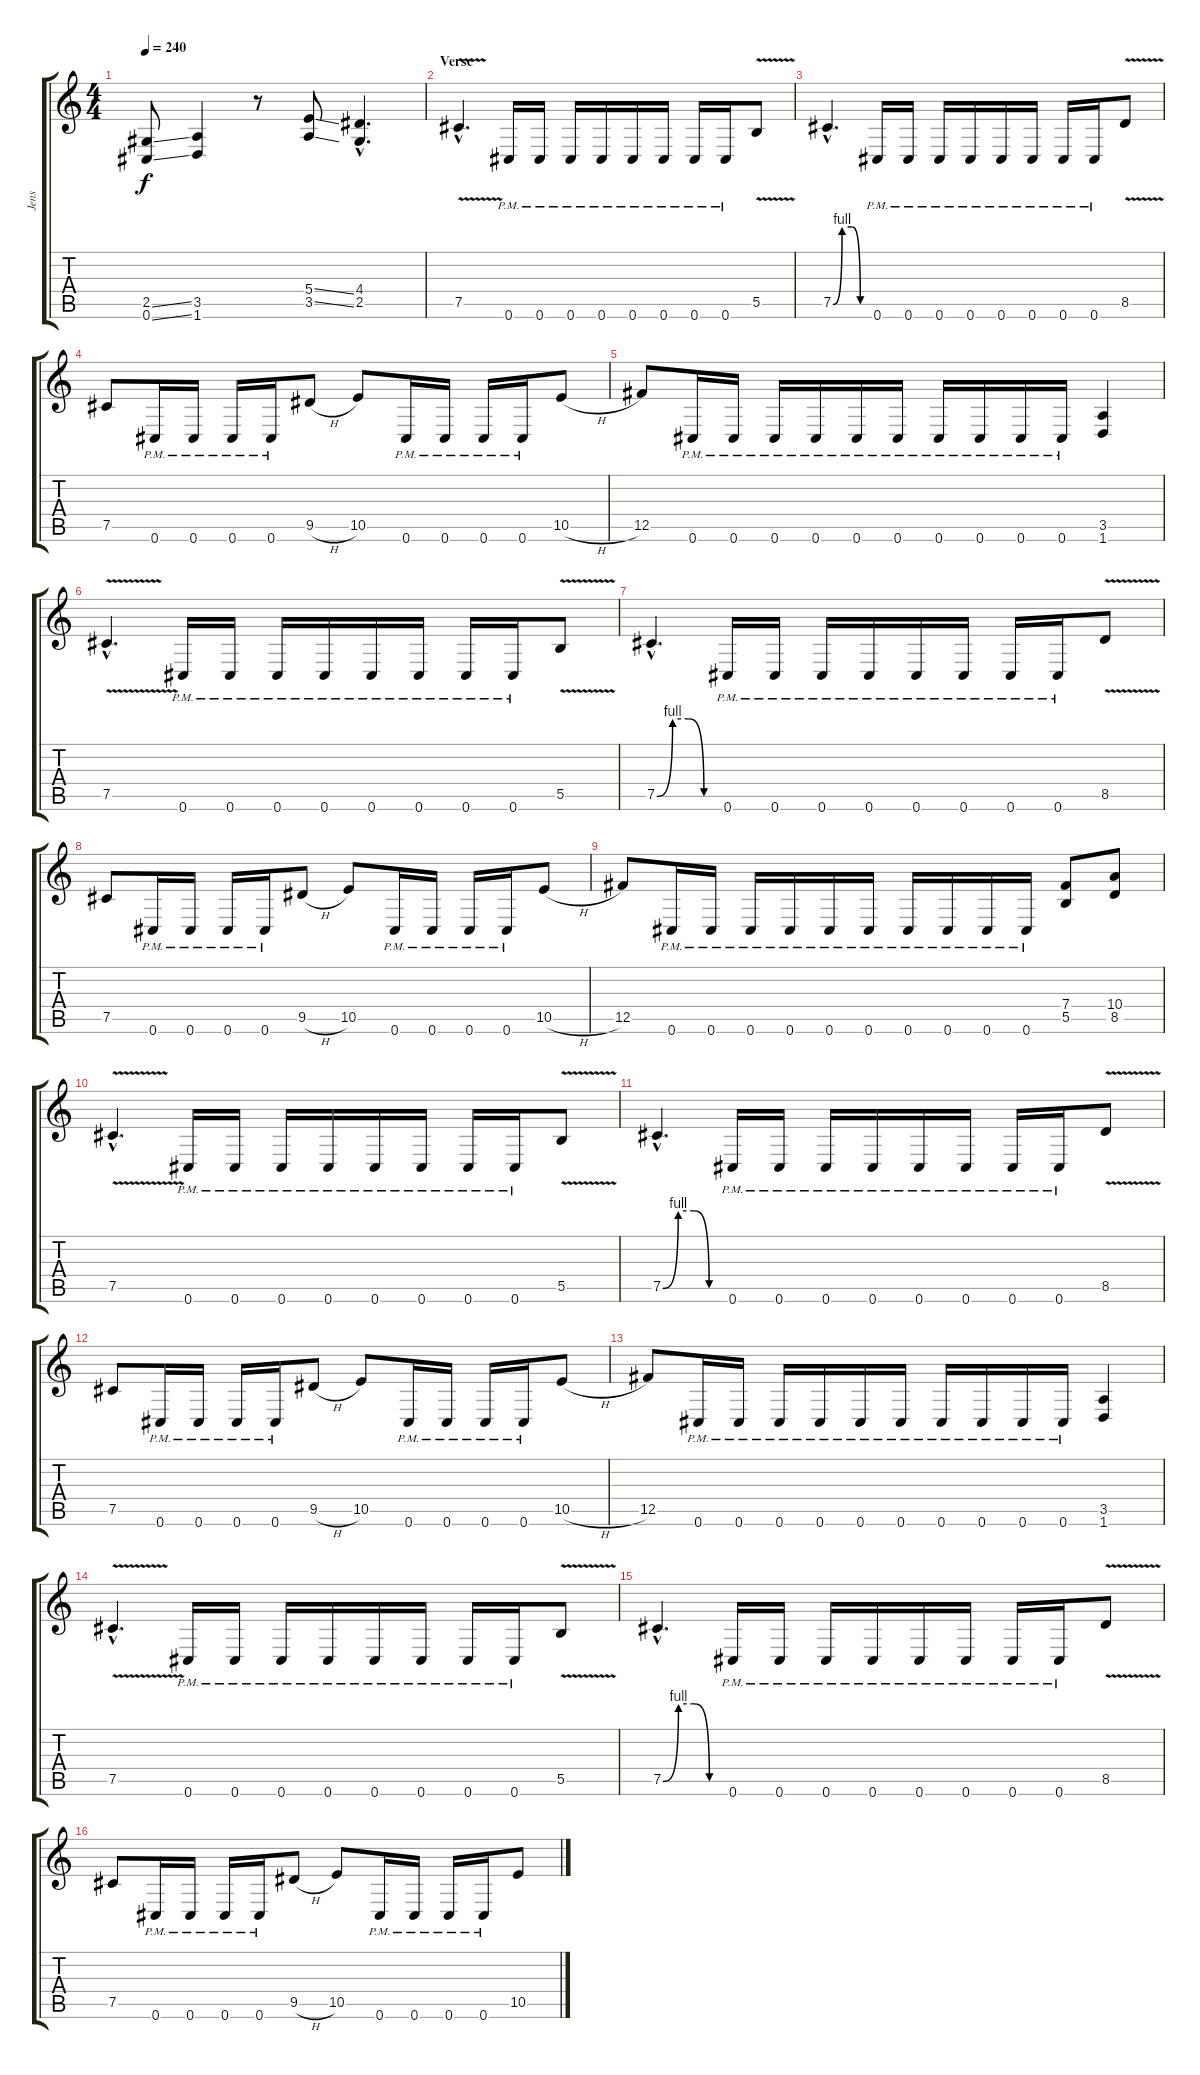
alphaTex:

\track ("Jens" "Jens") {instrument distortionguitar}
\staff {score tabs}
\tuning (Db4 Ab3 E3 B2 Gb2 Db2) {hide}
\ts (4 4)
\tempo 240
\clef g2
\ks c
(2.5{ss} 0.6{ss}).8{dy f} (3.5 1.6).4 r.8 (5.4{ss} 3.5{ss}).8 (4.4{hac} 2.5{hac}).4{d} |
\section ("" "Verse")
7.5{v hac}.4{d} 0.6{pm}.16 0.6{pm}.16 0.6{pm}.16 0.6{pm}.16 0.6{pm}.16 0.6{pm}.16 0.6{pm}.16 0.6{pm}.16 5.5{v}.8 |
7.5{be (custom 0 0 15 4 30 4 45 0 60 0) hac}.4{d} 0.6{pm}.16 0.6{pm}.16 0.6{pm}.16 0.6{pm}.16 0.6{pm}.16 0.6{pm}.16 0.6{pm}.16 0.6{pm}.16 8.5{v}.8 |
7.5.8 0.6{pm}.16 0.6{pm}.16 0.6{pm}.16 0.6{pm}.16 9.5{h}.8 10.5.8 0.6{pm}.16 0.6{pm}.16 0.6{pm}.16 0.6{pm}.16 10.5{h}.8 |
12.5.8 0.6{pm}.16 0.6{pm}.16 0.6{pm}.16 0.6{pm}.16 0.6{pm}.16 0.6{pm}.16 0.6{pm}.16 0.6{pm}.16 0.6{pm}.16 0.6{pm}.16 (3.5 1.6).4 |
7.5{v hac}.4{d} 0.6{pm}.16 0.6{pm}.16 0.6{pm}.16 0.6{pm}.16 0.6{pm}.16 0.6{pm}.16 0.6{pm}.16 0.6{pm}.16 5.5{v}.8 |
7.5{be (custom 0 0 15 4 30 4 45 0 60 0) hac}.4{d} 0.6{pm}.16 0.6{pm}.16 0.6{pm}.16 0.6{pm}.16 0.6{pm}.16 0.6{pm}.16 0.6{pm}.16 0.6{pm}.16 8.5{v}.8 |
7.5.8 0.6{pm}.16 0.6{pm}.16 0.6{pm}.16 0.6{pm}.16 9.5{h}.8 10.5.8 0.6{pm}.16 0.6{pm}.16 0.6{pm}.16 0.6{pm}.16 10.5{h}.8 |
12.5.8 0.6{pm}.16 0.6{pm}.16 0.6{pm}.16 0.6{pm}.16 0.6{pm}.16 0.6{pm}.16 0.6{pm}.16 0.6{pm}.16 0.6{pm}.16 0.6{pm}.16 (7.4 5.5).8 (10.4 8.5).8 |
7.5{v hac}.4{d} 0.6{pm}.16 0.6{pm}.16 0.6{pm}.16 0.6{pm}.16 0.6{pm}.16 0.6{pm}.16 0.6{pm}.16 0.6{pm}.16 5.5{v}.8 |
7.5{be (custom 0 0 15 4 30 4 45 0 60 0) hac}.4{d} 0.6{pm}.16 0.6{pm}.16 0.6{pm}.16 0.6{pm}.16 0.6{pm}.16 0.6{pm}.16 0.6{pm}.16 0.6{pm}.16 8.5{v}.8 |
7.5.8 0.6{pm}.16 0.6{pm}.16 0.6{pm}.16 0.6{pm}.16 9.5{h}.8 10.5.8 0.6{pm}.16 0.6{pm}.16 0.6{pm}.16 0.6{pm}.16 10.5{h}.8 |
12.5.8 0.6{pm}.16 0.6{pm}.16 0.6{pm}.16 0.6{pm}.16 0.6{pm}.16 0.6{pm}.16 0.6{pm}.16 0.6{pm}.16 0.6{pm}.16 0.6{pm}.16 (3.5 1.6).4 |
7.5{v hac}.4{d} 0.6{pm}.16 0.6{pm}.16 0.6{pm}.16 0.6{pm}.16 0.6{pm}.16 0.6{pm}.16 0.6{pm}.16 0.6{pm}.16 5.5{v}.8 |
7.5{be (custom 0 0 15 4 30 4 45 0 60 0) hac}.4{d} 0.6{pm}.16 0.6{pm}.16 0.6{pm}.16 0.6{pm}.16 0.6{pm}.16 0.6{pm}.16 0.6{pm}.16 0.6{pm}.16 8.5{v}.8 |
7.5.8 0.6{pm}.16 0.6{pm}.16 0.6{pm}.16 0.6{pm}.16 9.5{h}.8 10.5.8 0.6{pm}.16 0.6{pm}.16 0.6{pm}.16 0.6{pm}.16 10.5{h}.8
